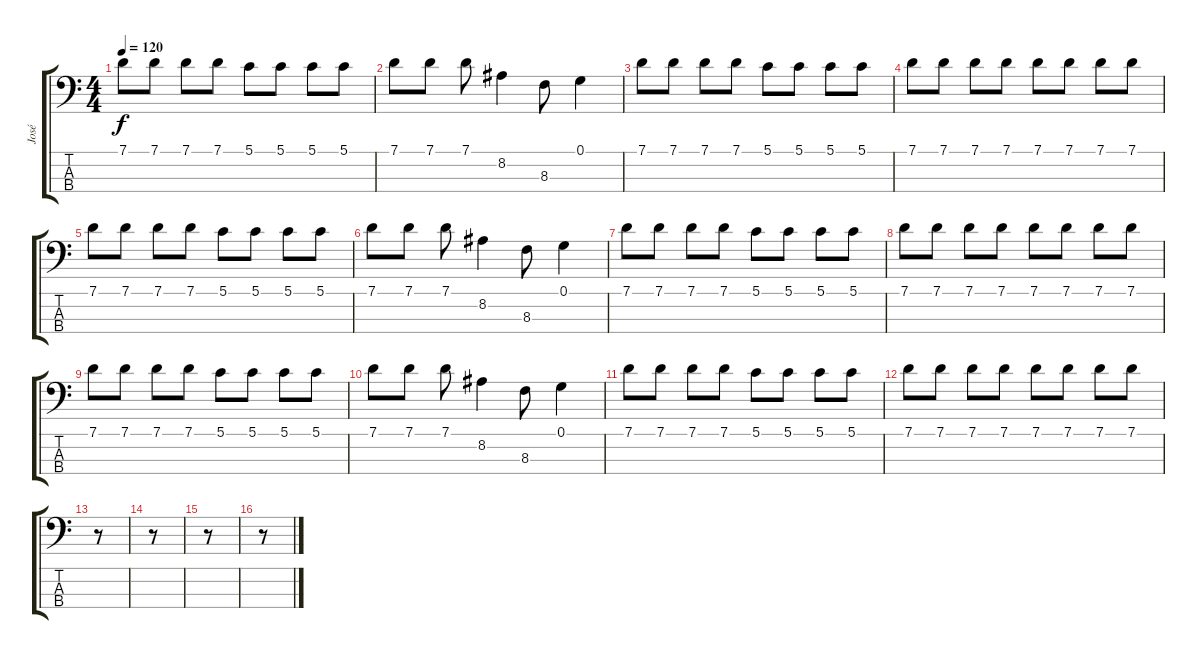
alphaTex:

\track ("José" "José") {instrument electricbassfinger}
\staff {score tabs}
\tuning (G2 D2 A1 E1) {hide}
\ts (4 4)
\tempo 120
\clef f4
\ks c
7.1.8{dy f} 7.1.8 7.1.8 7.1.8 5.1.8 5.1.8 5.1.8 5.1.8 |
7.1.8 7.1.8 7.1.8 8.2.4 8.3.8 0.1.4 |
7.1.8 7.1.8 7.1.8 7.1.8 5.1.8 5.1.8 5.1.8 5.1.8 |
7.1.8 7.1.8 7.1.8 7.1.8 7.1.8 7.1.8 7.1.8 7.1.8 |
7.1.8 7.1.8 7.1.8 7.1.8 5.1.8 5.1.8 5.1.8 5.1.8 |
7.1.8 7.1.8 7.1.8 8.2.4 8.3.8 0.1.4 |
7.1.8 7.1.8 7.1.8 7.1.8 5.1.8 5.1.8 5.1.8 5.1.8 |
7.1.8 7.1.8 7.1.8 7.1.8 7.1.8 7.1.8 7.1.8 7.1.8 |
7.1.8 7.1.8 7.1.8 7.1.8 5.1.8 5.1.8 5.1.8 5.1.8 |
7.1.8 7.1.8 7.1.8 8.2.4 8.3.8 0.1.4 |
7.1.8 7.1.8 7.1.8 7.1.8 5.1.8 5.1.8 5.1.8 5.1.8 |
7.1.8 7.1.8 7.1.8 7.1.8 7.1.8 7.1.8 7.1.8 7.1.8 |
r.8 |
r.8 |
r.8 |
r.8
